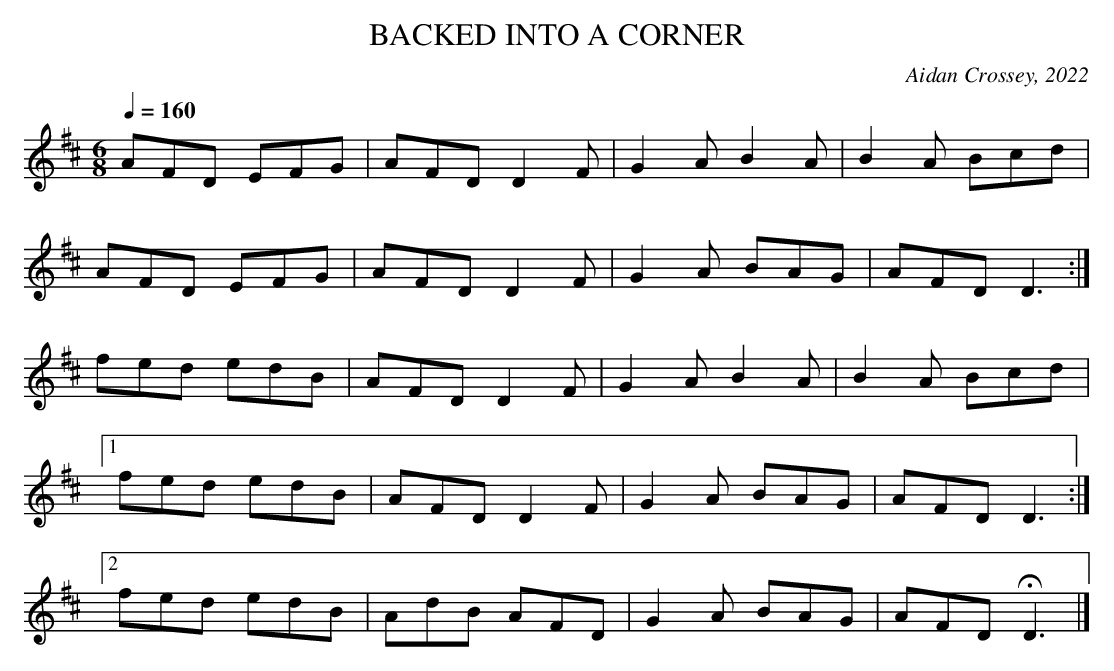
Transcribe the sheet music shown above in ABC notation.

X:1
T:BACKED INTO A CORNER
C:Aidan Crossey, 2022
M:6/8
Q:1/4=160
L:1/8
K:D Major
AFD EFG|AFD D2 F|G2 A B2 A|B2 A Bcd|
AFD EFG|AFD D2 F|G2 A BAG|AFD D3:|
fed edB|AFD D2F|G2 A B2 A|B2 A Bcd|
[1 fed edB|AFD D2F|G2 A BAG|AFD D3 :|
[2 fed edB|AdB AFD|G2 A BAG|AFD HD3|]
